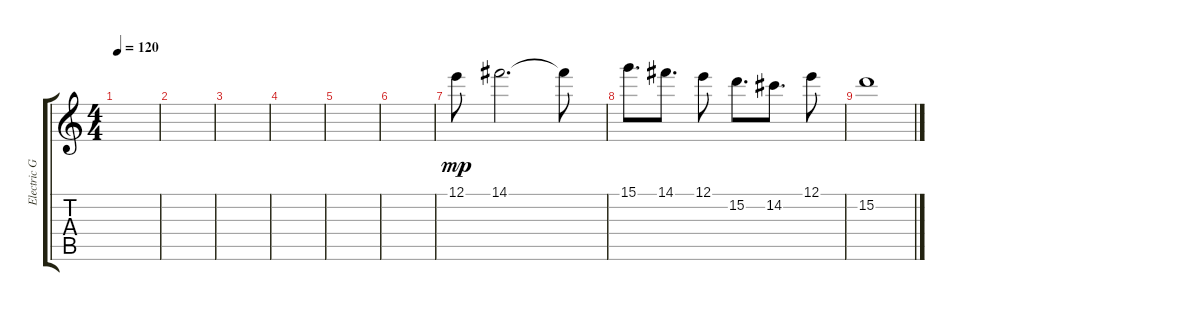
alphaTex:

\track ("Electric Guitar" "Electric G") {instrument overdrivenguitar}
\staff {score tabs}
\tuning (E4 B3 G3 D3 A2 E2) {hide}
\ts (4 4)
\tempo 120
\clef g2
\ks c
|
|
|
|
|
|
12.1.8{dy mp} 14.1.2{d} 14.1{t}.8 |
15.1.8{d} 14.1.8{d} 12.1.8 15.2.8{d} 14.2.8{d} 12.1.8 |
15.2.1
